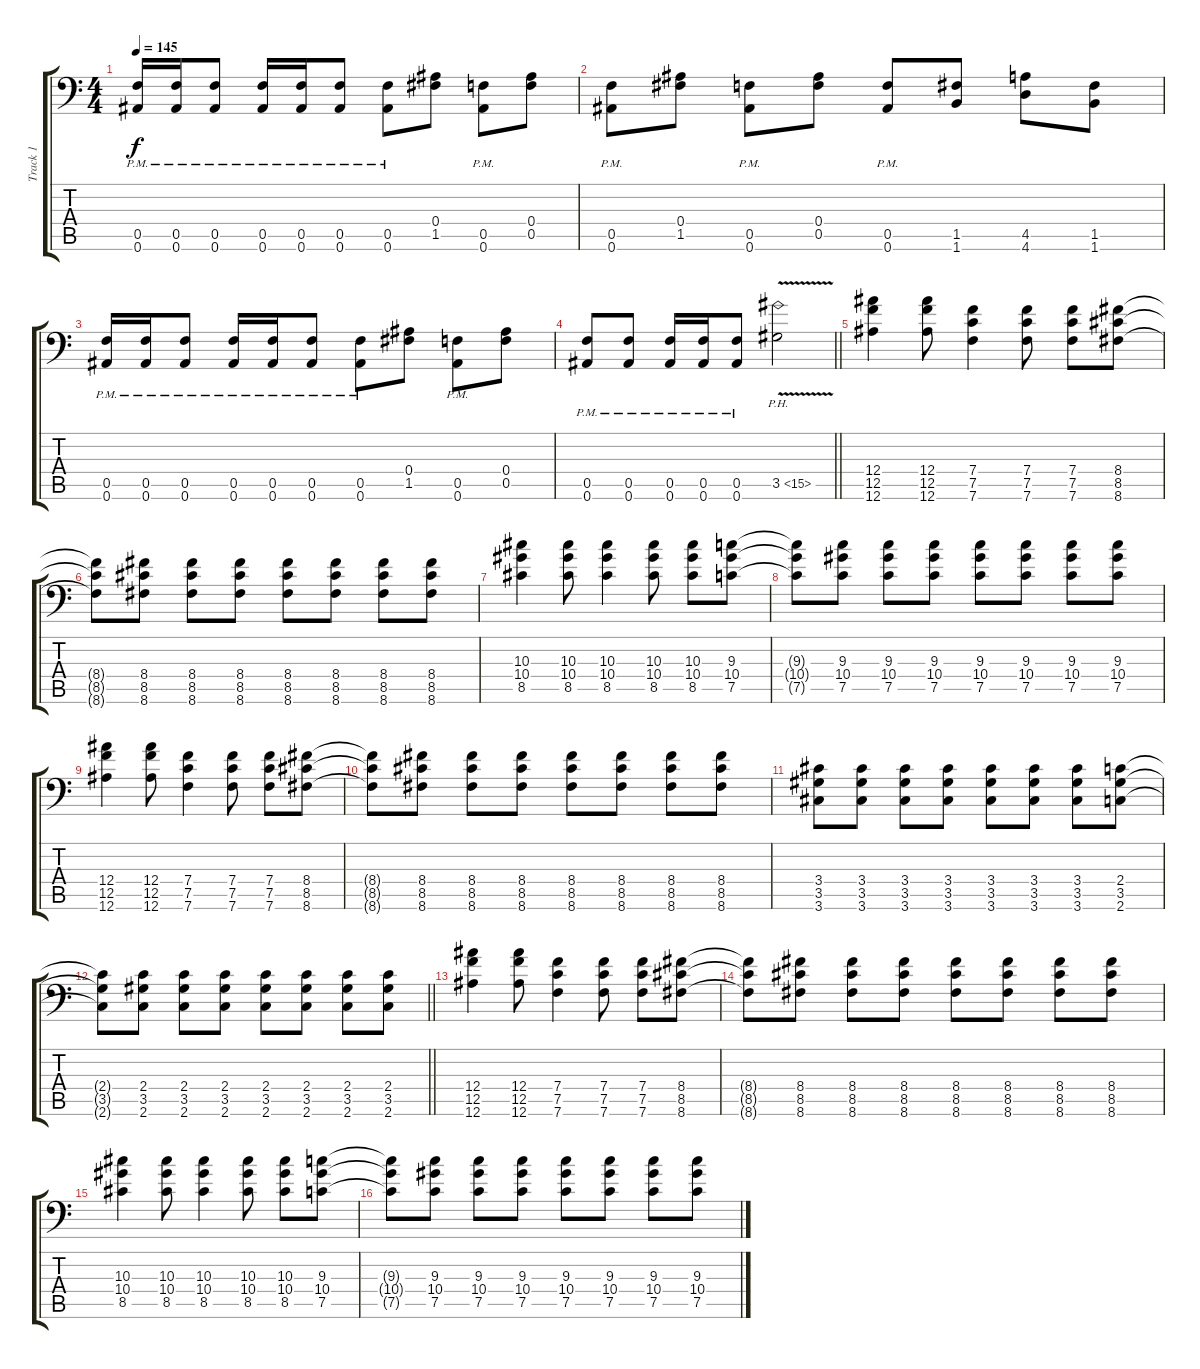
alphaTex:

\track ("Track 1" "Track 1") {instrument distortionguitar}
\staff {score tabs}
\tuning (C4 G3 Eb3 Bb2 F2 Bb1) {hide}
\ts (4 4)
\tempo 145
\clef f4
\ks c
(0.5{pm} 0.6{pm}).16{dy f} (0.5{pm} 0.6{pm}).16 (0.5{pm} 0.6{pm}).8 (0.5{pm} 0.6{pm}).16 (0.5{pm} 0.6{pm}).16 (0.5{pm} 0.6{pm}).8 (0.5{pm} 0.6{pm}).8 (0.4 1.5).8 (0.5{pm} 0.6{pm}).8 (0.4 0.5).8 |
(0.5{pm} 0.6{pm}).8 (0.4 1.5).8 (0.5{pm} 0.6{pm}).8 (0.4 0.5).8 (0.5{pm} 0.6{pm}).8 (1.5 1.6).8 (4.5 4.6).8 (1.5 1.6).8 |
(0.5{pm} 0.6{pm}).16 (0.5{pm} 0.6{pm}).16 (0.5{pm} 0.6{pm}).8 (0.5{pm} 0.6{pm}).16 (0.5{pm} 0.6{pm}).16 (0.5{pm} 0.6{pm}).8 (0.5{pm} 0.6{pm}).8 (0.4 1.5).8 (0.5{pm} 0.6{pm}).8 (0.4 0.5).8 |
\barLineRight lightlight
(0.5{pm} 0.6{pm}).8 (0.5{pm} 0.6{pm}).8 (0.5{pm} 0.6{pm}).16 (0.5{pm} 0.6{pm}).16 (0.5{pm} 0.6{pm}).8 3.5{ph 12 v}.2 |
\section ("" "")
(12.4 12.5 12.6).4 (12.4 12.5 12.6).8 (7.4 7.5 7.6).4 (7.4 7.5 7.6).8 (7.4 7.5 7.6).8 (8.4 8.5 8.6).8 |
(8.4{t} 8.5{t} 8.6{t}).8 (8.4 8.5 8.6).8 (8.4 8.5 8.6).8 (8.4 8.5 8.6).8 (8.4 8.5 8.6).8 (8.4 8.5 8.6).8 (8.4 8.5 8.6).8 (8.4 8.5 8.6).8 |
(10.3 10.4 8.5).4 (10.3 10.4 8.5).8 (10.3 10.4 8.5).4 (10.3 10.4 8.5).8 (10.3 10.4 8.5).8 (9.3 10.4 7.5).8 |
(9.3{t} 10.4{t} 7.5{t}).8 (9.3 10.4 7.5).8 (9.3 10.4 7.5).8 (9.3 10.4 7.5).8 (9.3 10.4 7.5).8 (9.3 10.4 7.5).8 (9.3 10.4 7.5).8 (9.3 10.4 7.5).8 |
(12.4 12.5 12.6).4 (12.4 12.5 12.6).8 (7.4 7.5 7.6).4 (7.4 7.5 7.6).8 (7.4 7.5 7.6).8 (8.4 8.5 8.6).8 |
(8.4{t} 8.5{t} 8.6{t}).8 (8.4 8.5 8.6).8 (8.4 8.5 8.6).8 (8.4 8.5 8.6).8 (8.4 8.5 8.6).8 (8.4 8.5 8.6).8 (8.4 8.5 8.6).8 (8.4 8.5 8.6).8 |
(3.4 3.5 3.6).8 (3.4 3.5 3.6).8 (3.4 3.5 3.6).8 (3.4 3.5 3.6).8 (3.4 3.5 3.6).8 (3.4 3.5 3.6).8 (3.4 3.5 3.6).8 (2.4 3.5 2.6).8 |
\barLineRight lightlight
(2.4{t} 3.5{t} 2.6{t}).8 (2.4 3.5 2.6).8 (2.4 3.5 2.6).8 (2.4 3.5 2.6).8 (2.4 3.5 2.6).8 (2.4 3.5 2.6).8 (2.4 3.5 2.6).8 (2.4 3.5 2.6).8 |
(12.4 12.5 12.6).4 (12.4 12.5 12.6).8 (7.4 7.5 7.6).4 (7.4 7.5 7.6).8 (7.4 7.5 7.6).8 (8.4 8.5 8.6).8 |
(8.4{t} 8.5{t} 8.6{t}).8 (8.4 8.5 8.6).8 (8.4 8.5 8.6).8 (8.4 8.5 8.6).8 (8.4 8.5 8.6).8 (8.4 8.5 8.6).8 (8.4 8.5 8.6).8 (8.4 8.5 8.6).8 |
(10.3 10.4 8.5).4 (10.3 10.4 8.5).8 (10.3 10.4 8.5).4 (10.3 10.4 8.5).8 (10.3 10.4 8.5).8 (9.3 10.4 7.5).8 |
(9.3{t} 10.4{t} 7.5{t}).8 (9.3 10.4 7.5).8 (9.3 10.4 7.5).8 (9.3 10.4 7.5).8 (9.3 10.4 7.5).8 (9.3 10.4 7.5).8 (9.3 10.4 7.5).8 (9.3 10.4 7.5).8
